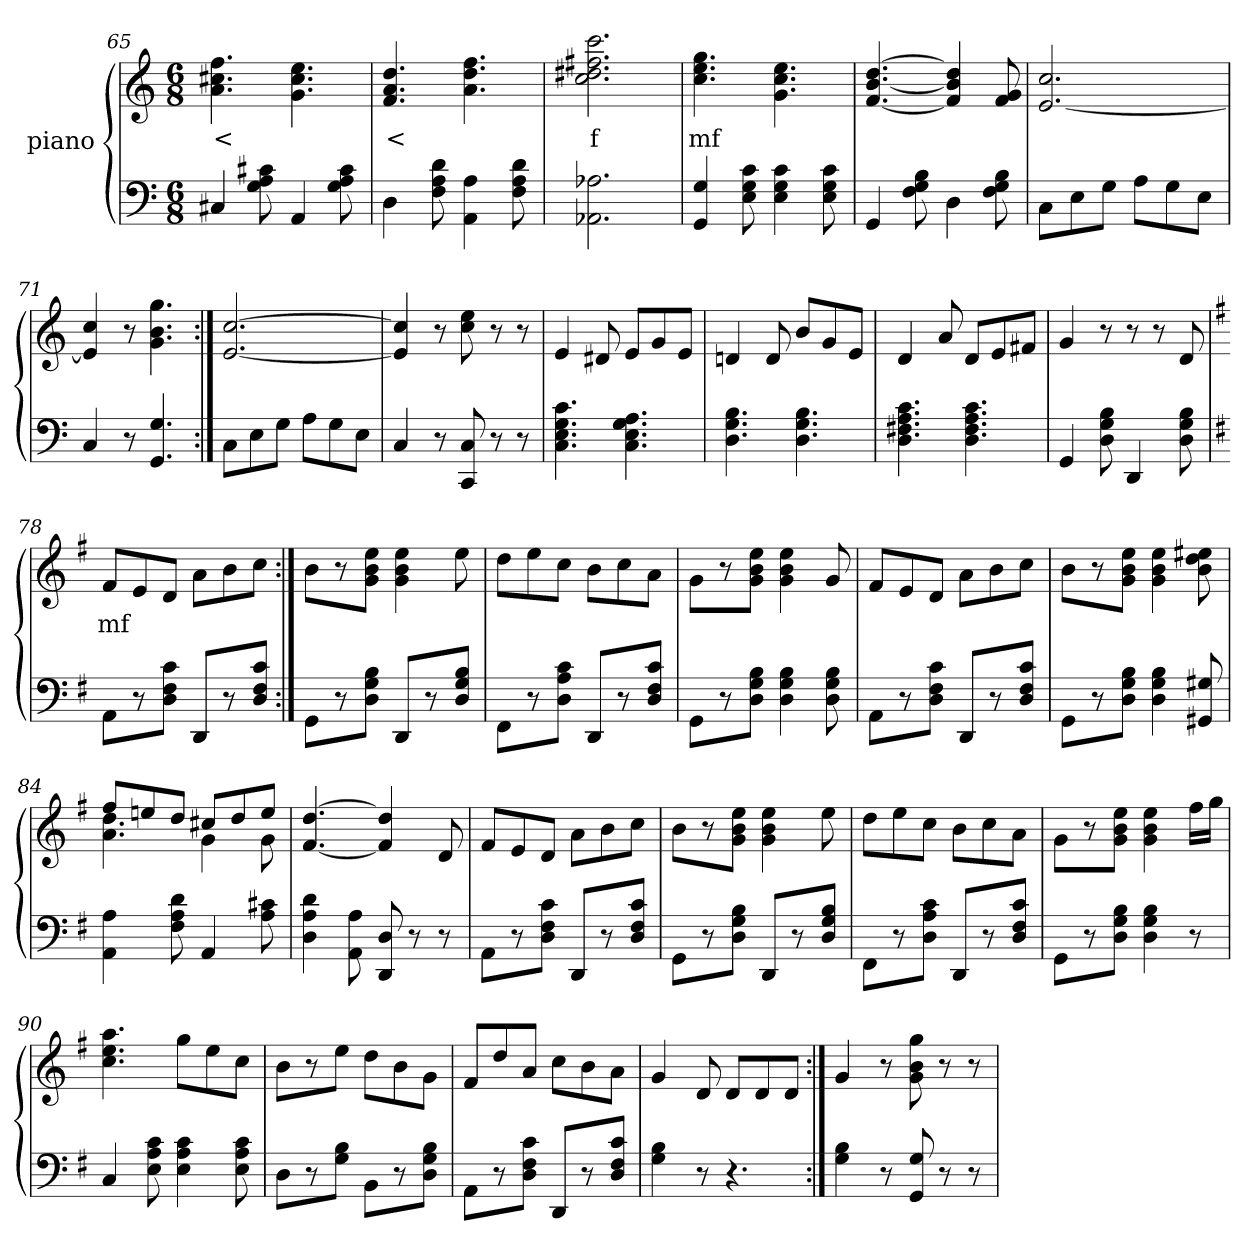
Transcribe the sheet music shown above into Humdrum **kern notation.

**kern	**kern	**text
*part2	*part1	*part1
*staff2	*staff1	*staff1
*I"piano	*I"piano	*
*clefF4	*clefG2	*
*k[]	*k[]	*
*M6/8	*M6/8	*
=65	=65	=65
4C#X	4.ff 4.cc#X 4.a	<
8c# 8A 8G	.	.
4AA	4.ee 4.cc# 4.g	.
8c# 8A 8G	.	.
=66	=66	=66
4D	4.dd 4.a 4.f	<
8d 8A 8F	.	.
4A 4AA	4.ff 4.dd 4.a	.
8d 8A 8F	.	.
=67	=67	=67
2.A-X 2.AA-X	2.ccc 2.ff#X 2.dd#X 2.cc	f
=68	=68	=68
4G 4GG	4.gg 4.ee 4.cc	mf
8c 8G 8E	.	.
4c 4G 4E	4.ee 4.cc 4.g	.
8c 8G 8E	.	.
=69	=69	=69
4GG	[4.dd [4.b [4.f	.
8B 8G 8F	.	.
4D	4dd] 4b] 4f]	.
8B 8G 8F	8g 8f	.
=70	=70	=70
8CL	2.cc [2.e	.
8E	.	.
8GJ	.	.
8AL	.	.
8G	.	.
8EJ	.	.
=71	=71	=71
4C	4cc 4e]	.
8r	8r	.
4.G 4.GG	4.gg 4.b 4.g	.
=72:|!	=72:|!	=72:|!
8CL	[2.cc [2.e	.
8E	.	.
8GJ	.	.
8AL	.	.
8G	.	.
8EJ	.	.
=73	=73	=73
4C	4cc] 4e]	.
8r	8r	.
8C 8CC	8ee 8cc	.
8r	8r	.
8r	8r	.
=74	=74	=74
4.c 4.G 4.E 4.C	4e	.
.	8d#X	.
4.A 4.G 4.E 4.C	8eL	.
.	8g	.
.	8eJ	.
=75	=75	=75
4.B 4.G 4.D	4dn	.
.	8d	.
4.B 4.G 4.D	8bL	.
.	8g	.
.	8eJ	.
=76	=76	=76
4.c 4.A 4.F#X 4.D	4d	.
.	8a	.
4.c 4.A 4.F# 4.D	8dL	.
.	8e	.
.	8f#XJ	.
=77	=77	=77
4GG	4g	.
8B 8G 8D	8r	.
4DD	8r	.
.	8r	.
8B 8G 8D	8d	.
=78	=78	=78
*k[f#]	*k[f#]	*
8AAL	8f#L	mf
8r	8e	.
8c 8F# 8DJ	8dJ	.
8DDL	8aL	.
8r	8b	.
8c 8F# 8DJ	8ccJ	.
=79:|!	=79:|!	=79:|!
8GGL	8bL	.
8r	8r	.
8B 8G 8DJ	8ee 8b 8gJ	.
8DDL	4ee 4b 4g	.
8r	.	.
8B 8G 8DJ	8ee	.
=80	=80	=80
8FF#L	8ddL	.
8r	8ee	.
8c 8A 8DJ	8ccJ	.
8DDL	8bL	.
8r	8cc	.
8c 8F# 8DJ	8aJ	.
=81	=81	=81
8GGL	8gL	.
8r	8r	.
8B 8G 8DJ	8ee 8b 8gJ	.
4B 4G 4D	4ee 4b 4g	.
8B 8G 8D	8g	.
=82	=82	=82
8AAL	8f#L	.
8r	8e	.
8c 8F# 8DJ	8dJ	.
8DDL	8aL	.
8r	8b	.
8c 8F# 8DJ	8ccJ	.
=83	=83	=83
8GGL	8bL	.
8r	8r	.
8B 8G 8DJ	8ee 8b 8gJ	.
4B 4G 4D	4ee 4b 4g	.
8G#X 8GG#X	8ee#X 8dd 8b	.
=84	=84	=84
*	*^	*
4A 4AA	8ff#L	4.dd 4.a	.
.	8een	.	.
8d 8A 8F#	8ddJ	.	.
4AA	8cc#XL	4g	.
.	8dd	.	.
8c#X 8A	8eeJ	8g	.
*	*v	*v	*
=85	=85	=85
4d 4A 4D	[4.dd [4.f#	.
8A 8AA	.	.
8D 8DD	4dd] 4f#]	.
8r	.	.
8r	8d	.
=86	=86	=86
8AAL	8f#L	.
8r	8e	.
8c 8F# 8DJ	8dJ	.
8DDL	8aL	.
8r	8b	.
8c 8F# 8DJ	8ccJ	.
=87	=87	=87
8GGL	8bL	.
8r	8r	.
8B 8G 8DJ	8ee 8b 8gJ	.
8DDL	4ee 4b 4g	.
8r	.	.
8B 8G 8DJ	8ee	.
=88	=88	=88
8FF#L	8ddL	.
8r	8ee	.
8c 8A 8DJ	8ccJ	.
8DDL	8bL	.
8r	8cc	.
8c 8F# 8DJ	8aJ	.
=89	=89	=89
8GGL	8gL	.
8r	8r	.
8B 8G 8DJ	8ee 8b 8gJ	.
4B 4G 4D	4ee 4b 4g	.
8r	16ff#LL	.
.	16ggJJ	.
=90	=90	=90
4C	4.aa 4.ee 4.cc	.
8c 8A 8E	.	.
4c 4A 4E	8ggL	.
.	8ee	.
8c 8A 8E	8ccJ	.
=91	=91	=91
8DL	8bL	.
8r	8r	.
8B 8GJ	8eeJ	.
8BBL	8ddL	.
8r	8b	.
8B 8G 8DJ	8gJ	.
=92	=92	=92
8AAL	8f#L	.
8r	8dd	.
8c 8F# 8DJ	8aJ	.
8DDL	8ccL	.
8r	8b	.
8c 8F# 8DJ	8aJ	.
=93	=93	=93
4B 4G	4g	.
8r	8d	.
4.r	8dL	.
.	8d	.
.	8dJ	.
=94:|!	=94:|!	=94:|!
4B 4G	4g	.
8r	8r	.
8G 8GG	8gg 8b 8g	.
8r	8r	.
8r	8r	.
=	=	=
*-	*-	*-
